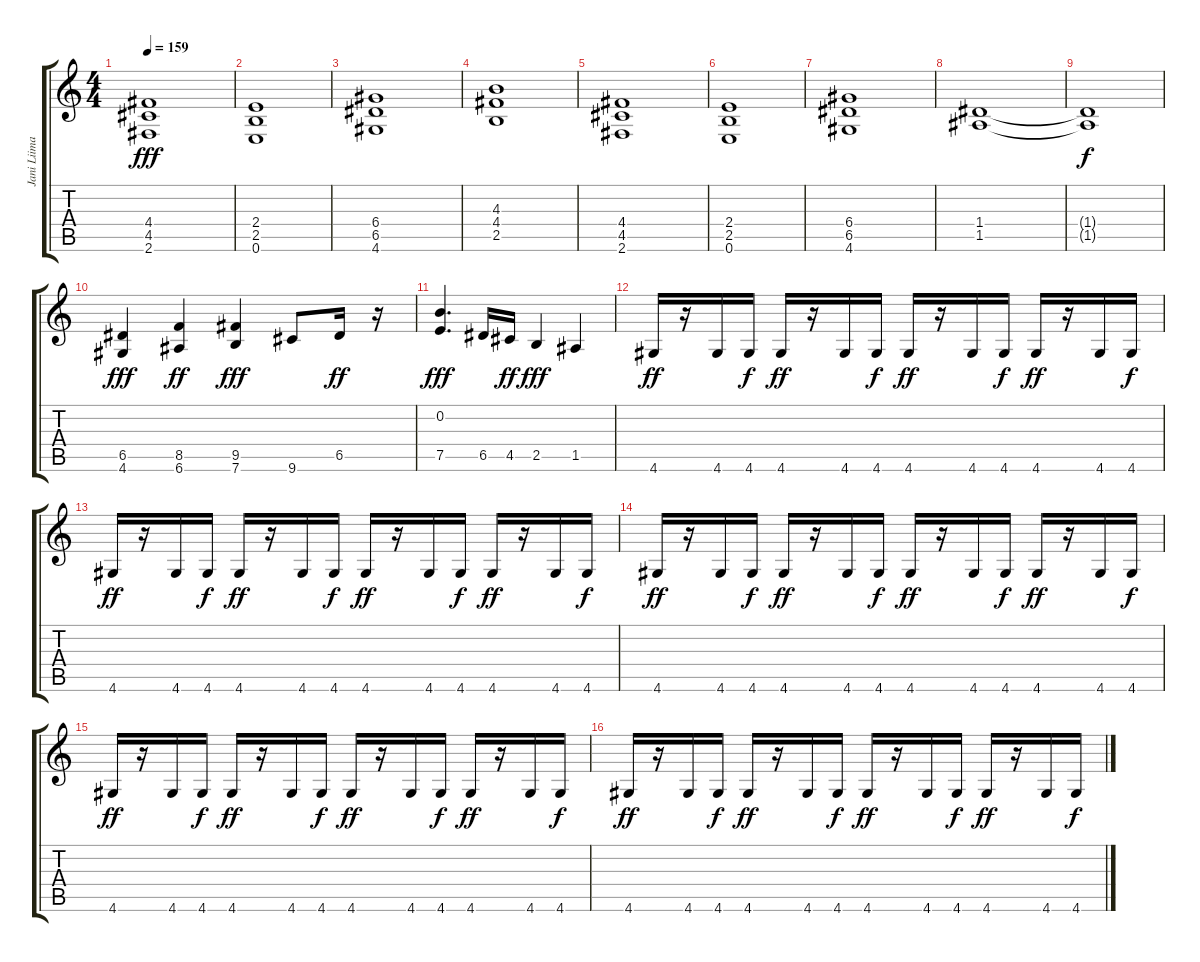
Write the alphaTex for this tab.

\track ("Jani Liimatainen" "Jani Liima") {instrument overdrivenguitar}
\staff {score tabs}
\tuning (E4 B3 G3 D3 A2 E2) {hide}
\ts (4 4)
\tempo 159
\clef g2
\ks c
(4.4 4.5 2.6).1{dy fff} |
(2.4 2.5 0.6).1 |
(6.4 6.5 4.6).1 |
(4.3 4.4 2.5).1 |
(4.4 4.5 2.6).1 |
(2.4 2.5 0.6).1 |
(6.4 6.5 4.6).1 |
(1.4 1.5).1 |
(1.4{t} 1.5{t}).1{dy f} |
(6.5 4.6).4{dy fff} (8.5 6.6).4{dy ff} (9.5 7.6).4{dy fff} 9.6.8 6.5.16{dy ff} r.16 |
(0.2 7.5).4{d dy fff} 6.5.16 4.5.16{dy ff} 2.5.4{dy fff} 1.5.4 |
4.6.16{dy ff} r.16 4.6.16 4.6.16{dy f} 4.6.16{dy ff} r.16 4.6.16 4.6.16{dy f} 4.6.16{dy ff} r.16 4.6.16 4.6.16{dy f} 4.6.16{dy ff} r.16 4.6.16 4.6.16{dy f} |
4.6.16{dy ff} r.16 4.6.16 4.6.16{dy f} 4.6.16{dy ff} r.16 4.6.16 4.6.16{dy f} 4.6.16{dy ff} r.16 4.6.16 4.6.16{dy f} 4.6.16{dy ff} r.16 4.6.16 4.6.16{dy f} |
4.6.16{dy ff} r.16 4.6.16 4.6.16{dy f} 4.6.16{dy ff} r.16 4.6.16 4.6.16{dy f} 4.6.16{dy ff} r.16 4.6.16 4.6.16{dy f} 4.6.16{dy ff} r.16 4.6.16 4.6.16{dy f} |
4.6.16{dy ff} r.16 4.6.16 4.6.16{dy f} 4.6.16{dy ff} r.16 4.6.16 4.6.16{dy f} 4.6.16{dy ff} r.16 4.6.16 4.6.16{dy f} 4.6.16{dy ff} r.16 4.6.16 4.6.16{dy f} |
4.6.16{dy ff} r.16 4.6.16 4.6.16{dy f} 4.6.16{dy ff} r.16 4.6.16 4.6.16{dy f} 4.6.16{dy ff} r.16 4.6.16 4.6.16{dy f} 4.6.16{dy ff} r.16 4.6.16 4.6.16{dy f}
